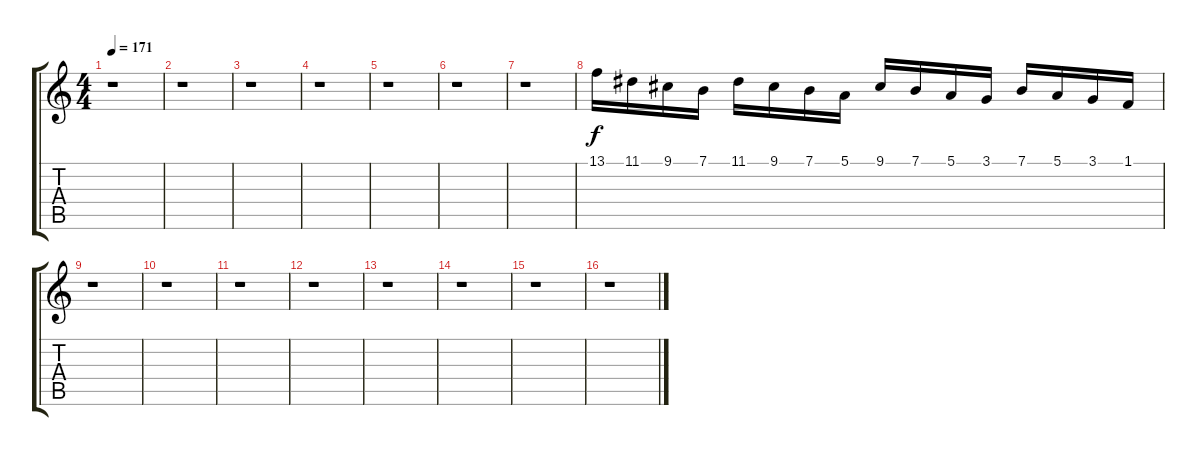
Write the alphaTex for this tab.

\track "" {instrument flute}
\staff {score tabs}
\tuning (E4 B3 G3 D3 A2 E2) {hide}
\ts (4 4)
\tempo 171
\clef g2
\ks c
r.1{dy f} |
r.1 |
r.1 |
r.1 |
r.1 |
r.1 |
r.1 |
13.1.16 11.1.16 9.1.16 7.1.16 11.1.16 9.1.16 7.1.16 5.1.16 9.1.16 7.1.16 5.1.16 3.1.16 7.1.16 5.1.16 3.1.16 1.1.16 |
r.1 |
r.1 |
r.1 |
r.1 |
r.1 |
r.1 |
r.1 |
r.1
